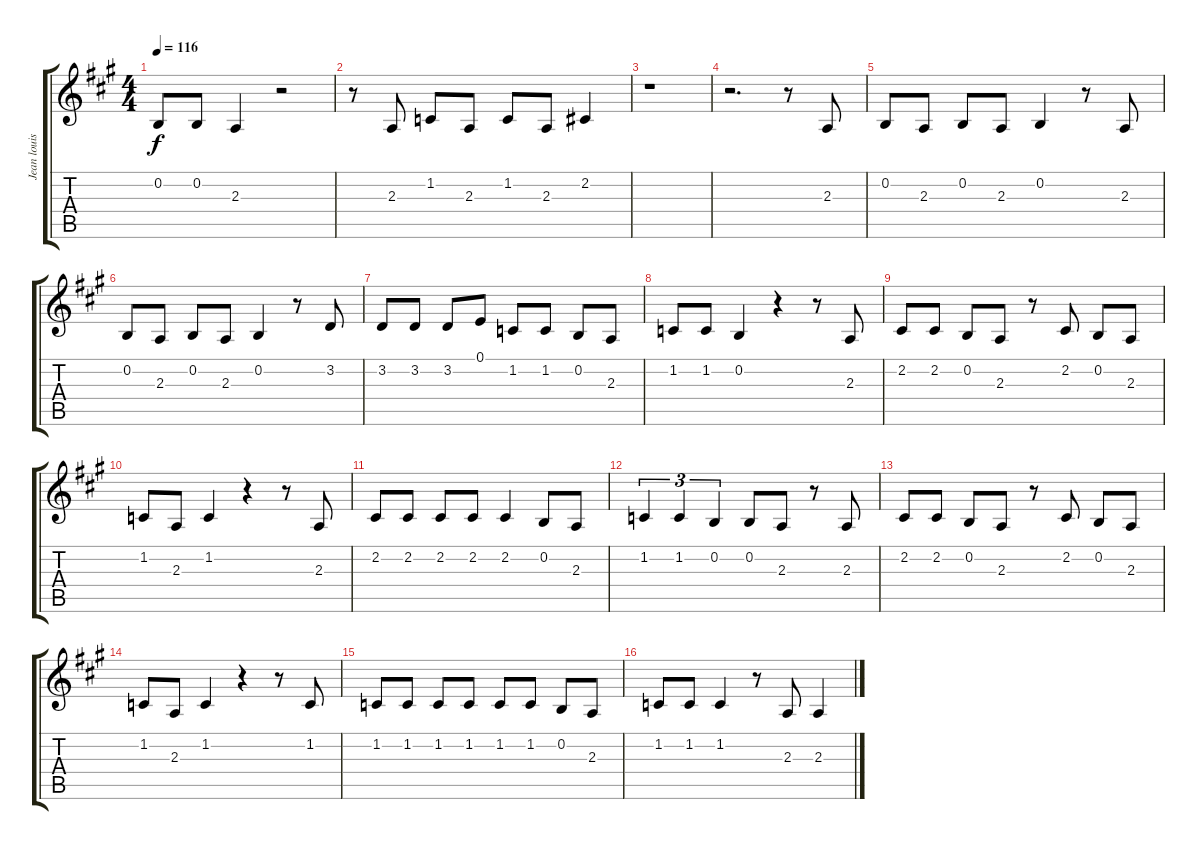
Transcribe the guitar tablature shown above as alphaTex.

\track ("Jean louis Aubert" "Jean louis") {instrument choiraahs}
\staff {score tabs}
\tuning (E4 B3 G3 D3 A2 E2) {hide}
\ts (4 4)
\tempo 116
\clef g2
\ks a
0.2.8{dy f} 0.2.8 2.3.4 r.2 |
r.8 2.3.8 1.2.8 2.3.8 1.2.8 2.3.8 2.2.4 |
r.1 |
r.2{d} r.8 2.3.8 |
0.2.8 2.3.8 0.2.8 2.3.8 0.2.4 r.8 2.3.8 |
0.2.8 2.3.8 0.2.8 2.3.8 0.2.4 r.8 3.2.8 |
3.2.8 3.2.8 3.2.8 0.1.8 1.2.8 1.2.8 0.2.8 2.3.8 |
1.2.8 1.2.8 0.2.4 r.4 r.8 2.3.8 |
2.2.8 2.2.8 0.2.8 2.3.8 r.8 2.2.8 0.2.8 2.3.8 |
1.2.8 2.3.8 1.2.4 r.4 r.8 2.3.8 |
2.2.8 2.2.8 2.2.8 2.2.8 2.2.4 0.2.8 2.3.8 |
1.2.4{tu (3 2)} 1.2.4{tu (3 2)} 0.2.4{tu (3 2)} 0.2.8 2.3.8 r.8 2.3.8 |
2.2.8 2.2.8 0.2.8 2.3.8 r.8 2.2.8 0.2.8 2.3.8 |
1.2.8 2.3.8 1.2.4 r.4 r.8 1.2.8 |
1.2.8 1.2.8 1.2.8 1.2.8 1.2.8 1.2.8 0.2.8 2.3.8 |
1.2.8 1.2.8 1.2.4 r.8 2.3.8 2.3.4
